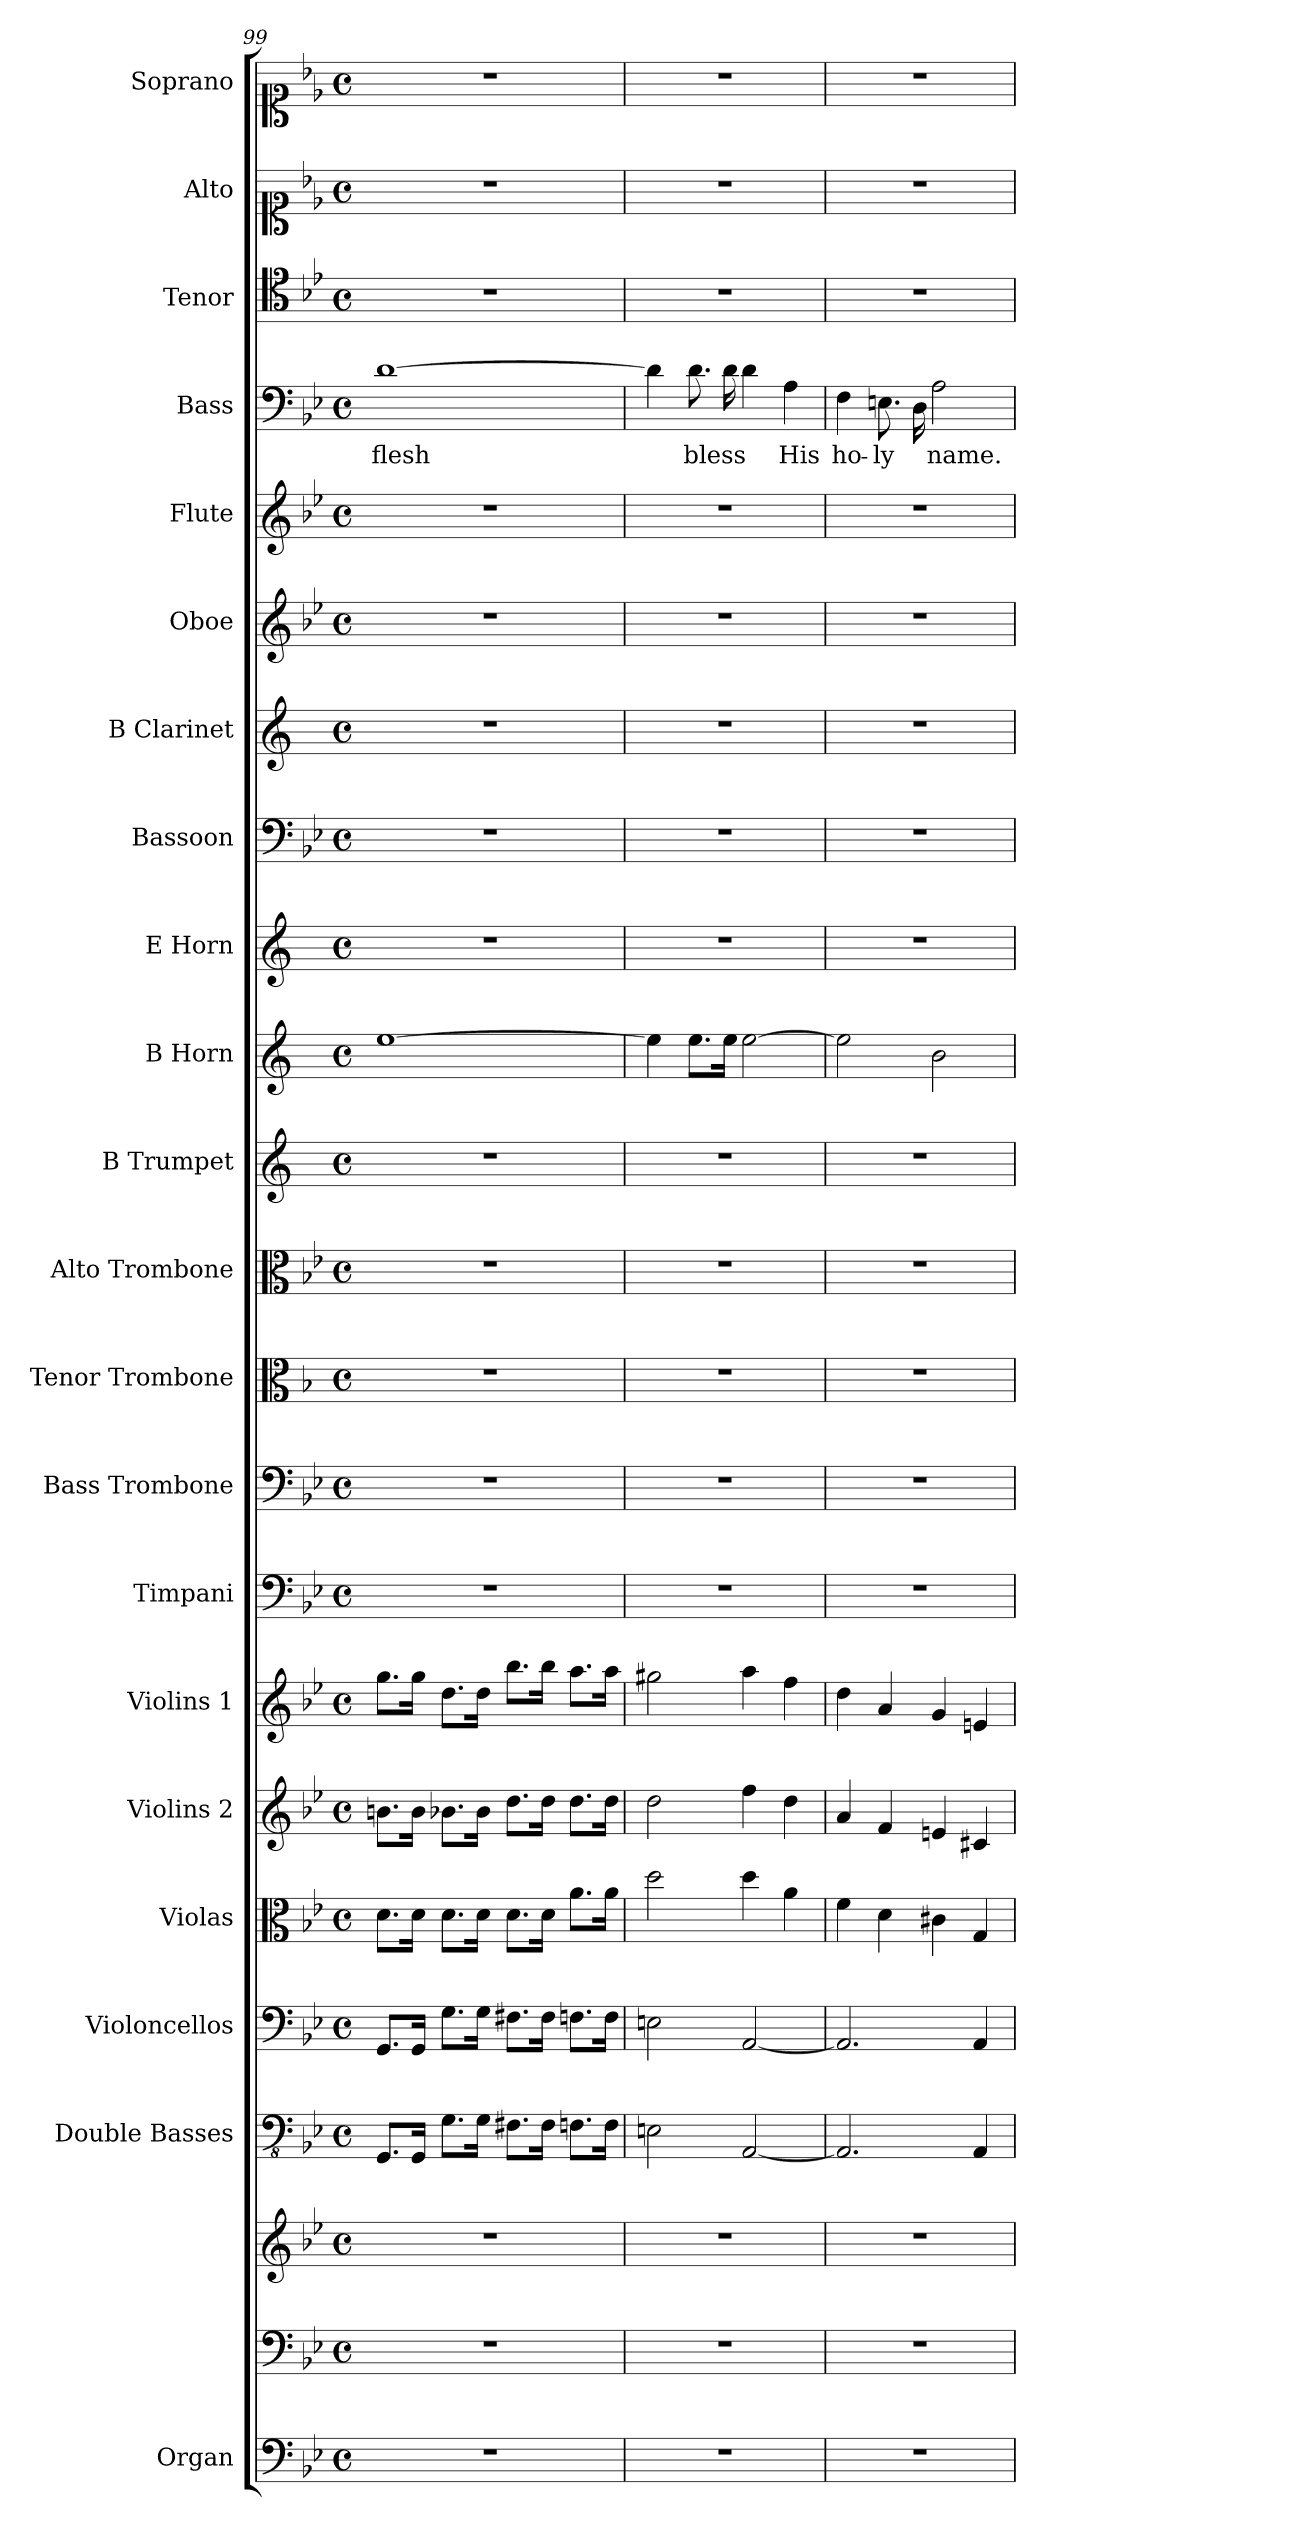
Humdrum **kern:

**kern	**kern	**kern	**kern	**kern	**kern	**kern	**kern	**kern	**kern	**kern	**kern	**kern	**kern	**kern	**kern	**kern	**kern	**kern	**kern	**text	**kern	**kern	**kern
*part21	*part21	*part21	*part20	*part19	*part18	*part17	*part16	*part15	*part14	*part13	*part12	*part11	*part10	*part9	*part8	*part7	*part6	*part5	*part4	*part4	*part3	*part2	*part1
*staff23	*staff22	*staff21	*staff20	*staff19	*staff18	*staff17	*staff16	*staff15	*staff14	*staff13	*staff12	*staff11	*staff10	*staff9	*staff8	*staff7	*staff6	*staff5	*staff4	*staff4	*staff3	*staff2	*staff1
*I"Organ	*	*	*I"Double Basses	*I"Violoncellos	*I"Violas	*I"Violins 2	*I"Violins 1	*I"Timpani	*I"Bass Trombone	*I"Tenor Trombone	*I"Alto Trombone	*I"B Trumpet	*I"B Horn	*I"E Horn	*I"Bassoon	*I"B Clarinet	*I"Oboe	*I"Flute	*I"Bass	*	*I"Tenor	*I"Alto	*I"Soprano
*I'Org.	*	*	*I'Dbs.	*I'Vlcs.	*I'Vlas.	*I'Vlns. 2	*I'Vlns. 1	*I'Timp.	*I'B. Trb.	*I'T. Trb.	*I'A. Trb.	*I'B Tpt.	*I'B Hn.	*I'E Hn.	*I'Bsn.	*I'B Cl.	*I'Ob.	*I'Fl.	*I'B.	*	*I'T.	*I'A.	*I'S.
*clefF4	*clefF4	*clefG2	*clefFv4	*clefF4	*clefC3	*clefG2	*clefG2	*clefF4	*clefF4	*clefC3	*clefC3	*clefG2	*clefG2	*clefG2	*clefF4	*clefG2	*clefG2	*clefG2	*clefF4	*	*clefC4	*clefC1	*clefC1
*	*	*	*	*	*	*	*	*	*	*ITrd4c7	*	*ITrd1c2	*ITrd1c2	*ITrd5c9	*	*ITrd1c2	*	*	*	*	*	*	*
*k[b-e-]	*k[b-e-]	*k[b-e-]	*k[b-e-]	*k[b-e-]	*k[b-e-]	*k[b-e-]	*k[b-e-]	*k[b-e-]	*k[b-e-]	*k[b-e-]	*k[b-e-]	*k[b-e-]	*k[b-e-]	*k[b-e-a-]	*k[b-e-]	*k[b-e-]	*k[b-e-]	*k[b-e-]	*k[b-e-]	*	*k[b-e-]	*k[b-e-]	*k[b-e-]
*M4/4	*M4/4	*M4/4	*M4/4	*M4/4	*M4/4	*M4/4	*M4/4	*M4/4	*M4/4	*M4/4	*M4/4	*M4/4	*M4/4	*M4/4	*M4/4	*M4/4	*M4/4	*M4/4	*M4/4	*	*M4/4	*M4/4	*M4/4
*met(c)	*met(c)	*met(c)	*met(c)	*met(c)	*met(c)	*met(c)	*met(c)	*met(c)	*met(c)	*met(c)	*met(c)	*met(c)	*met(c)	*met(c)	*met(c)	*met(c)	*met(c)	*met(c)	*met(c)	*	*met(c)	*met(c)	*met(c)
=99	=99	=99	=99	=99	=99	=99	=99	=99	=99	=99	=99	=99	=99	=99	=99	=99	=99	=99	=99	=99	=99	=99	=99
!	!	!	!	!	!	!	!	!	!	!	!	!	!	!	!	!	!	!	!	!LO:LY:b	!	!	!
1r	1r	1r	8.GGG/L	8.GG/L	8.d\L	8.bn\L	8.gg\L	1r	1r	1r	1r	1r	[1dd	1r	1r	1r	1r	1r	[1d	flesh	1r	1r	1r
.	.	.	16GGG/Jk	16GG/Jk	16d\Jk	16b\Jk	16gg\Jk	.	.	.	.	.	.	.	.	.	.	.	.	.	.	.	.
.	.	.	8.GG\L	8.G\L	8.d\L	8.b-X\L	8.dd\L	.	.	.	.	.	.	.	.	.	.	.	.	.	.	.	.
.	.	.	16GG\Jk	16G\Jk	16d\Jk	16b-\Jk	16dd\Jk	.	.	.	.	.	.	.	.	.	.	.	.	.	.	.	.
.	.	.	8.FF#X\L	8.F#X\L	8.d\L	8.dd\L	8.bb-\L	.	.	.	.	.	.	.	.	.	.	.	.	.	.	.	.
.	.	.	16FF#\Jk	16F#\Jk	16d\Jk	16dd\Jk	16bb-\Jk	.	.	.	.	.	.	.	.	.	.	.	.	.	.	.	.
.	.	.	8.FFn\L	8.Fn\L	8.a\L	8.dd\L	8.aa\L	.	.	.	.	.	.	.	.	.	.	.	.	.	.	.	.
.	.	.	16FF\Jk	16F\Jk	16a\Jk	16dd\Jk	16aa\Jk	.	.	.	.	.	.	.	.	.	.	.	.	.	.	.	.
!!LO:PB:g=z
=100	=100	=100	=100	=100	=100	=100	=100	=100	=100	=100	=100	=100	=100	=100	=100	=100	=100	=100	=100	=100	=100	=100	=100
1r	1r	1r	2EEn\	2En\	2dd\	2dd\	2gg#X\	1r	1r	1r	1r	1r	4dd\]	1r	1r	1r	1r	1r	4d\]	.	1r	1r	1r
!	!	!	!	!	!	!	!	!	!	!	!	!	!	!	!	!	!	!	!	!LO:LY:b	!	!	!
.	.	.	.	.	.	.	.	.	.	.	.	.	8.dd\L	.	.	.	.	.	8.d\	bless	.	.	.
.	.	.	.	.	.	.	.	.	.	.	.	.	16dd\Jk	.	.	.	.	.	16d\	.	.	.	.
.	.	.	[2AAA/	[2AA/	4dd\	4ff\	4aa\	.	.	.	.	.	[2dd\	.	.	.	.	.	4d\	.	.	.	.
!	!	!	!	!	!	!	!	!	!	!	!	!	!	!	!	!	!	!	!	!LO:LY:b	!	!	!
.	.	.	.	.	4a\	4dd\	4ff\	.	.	.	.	.	.	.	.	.	.	.	4A\	His	.	.	.
=101	=101	=101	=101	=101	=101	=101	=101	=101	=101	=101	=101	=101	=101	=101	=101	=101	=101	=101	=101	=101	=101	=101	=101
!	!	!	!	!	!	!	!	!	!	!	!	!	!	!	!	!	!	!	!	!LO:LY:b	!	!	!
1r	1r	1r	2.AAA/]	2.AA/]	4f\	4a/	4dd\	1r	1r	1r	1r	1r	2dd\]	1r	1r	1r	1r	1r	4F\	ho-	1r	1r	1r
!	!	!	!	!	!	!	!	!	!	!	!	!	!	!	!	!	!	!	!	!LO:LY:b	!	!	!
.	.	.	.	.	4d\	4f/	4a/	.	.	.	.	.	.	.	.	.	.	.	8.En\	-ly	.	.	.
.	.	.	.	.	.	.	.	.	.	.	.	.	.	.	.	.	.	.	16D\	.	.	.	.
!	!	!	!	!	!	!	!	!	!	!	!	!	!	!	!	!	!	!	!	!LO:LY:b	!	!	!
.	.	.	.	.	4c#X\	4en/	4g/	.	.	.	.	.	2a\	.	.	.	.	.	2A\	name.	.	.	.
.	.	.	4AAA/	4AA/	4G/	4c#X/	4en/	.	.	.	.	.	.	.	.	.	.	.	.	.	.	.	.
=	=	=	=	=	=	=	=	=	=	=	=	=	=	=	=	=	=	=	=	=	=	=	=
*-	*-	*-	*-	*-	*-	*-	*-	*-	*-	*-	*-	*-	*-	*-	*-	*-	*-	*-	*-	*-	*-	*-	*-
